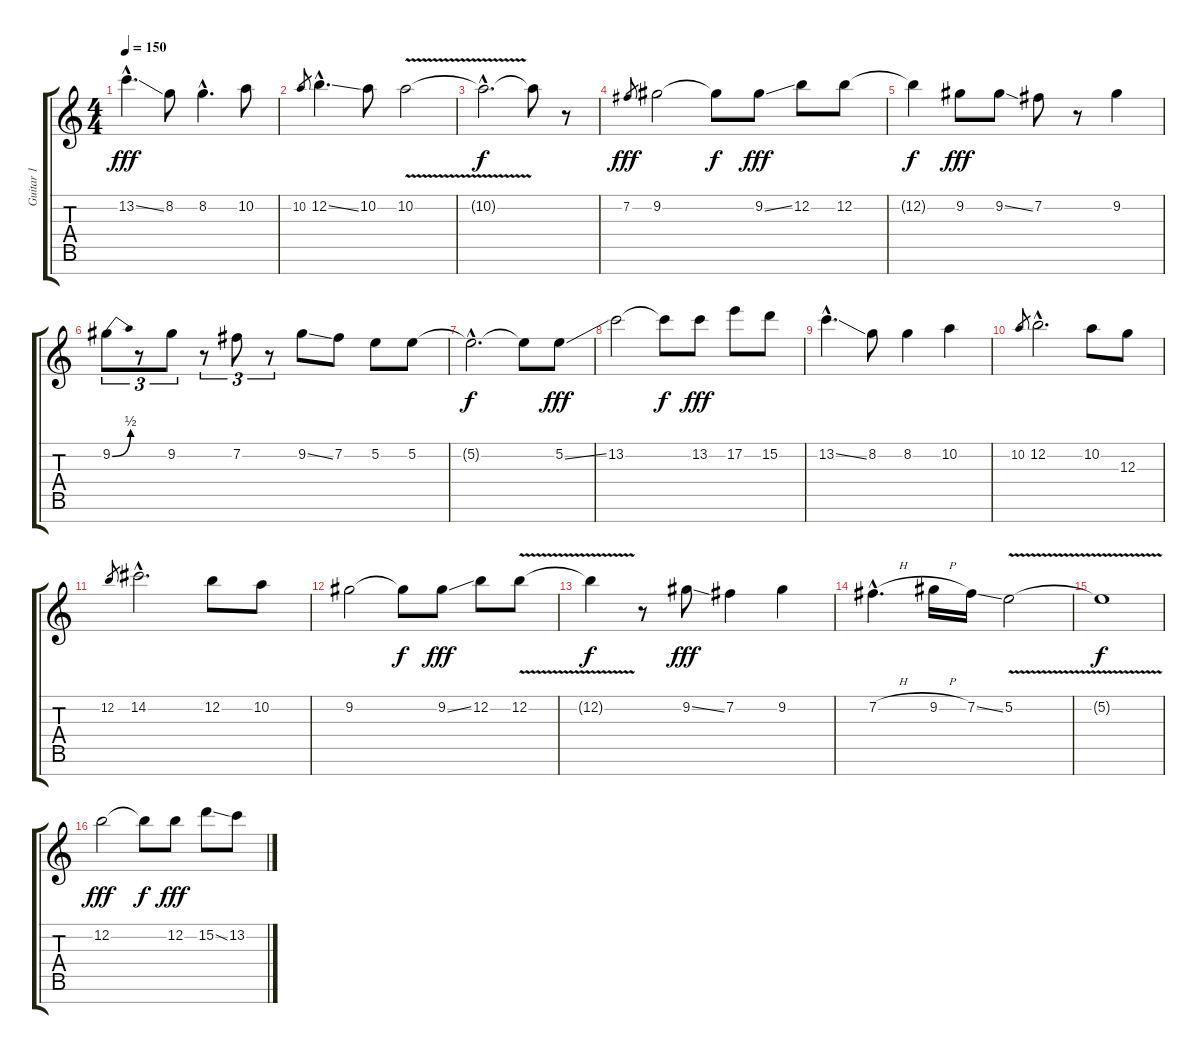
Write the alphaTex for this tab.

\track ("Guitar 1" "Guitar 1") {instrument distortionguitar}
\staff {score tabs}
\tuning (E4 B3 G3 D3 A2 E2 B1) {hide}
\ts (4 4)
\tempo 150
\clef g2
\ks c
13.2{ss hac}.4{d dy fff} 8.2.8 8.2{hac}.4{d} 10.2.8 |
10.2.8{gr} 12.2{ss hac}.4{d} 10.2.8 10.2{v}.2 |
10.2{hac t}.2{d dy f} 10.2{t}.8 r.8 |
7.2.8{gr dy fff} 9.2.2 9.2{t}.8{dy f} 9.2{ss}.8{dy fff} 12.2.8 12.2.8 |
12.2{t}.4{dy f} 9.2.8{dy fff} 9.2{ss}.8 7.2.8 r.8 9.2.4 |
9.2{be (bend 0 0 60 2)}.8{tu (3 2)} r.8{tu (3 2)} 9.2.8{tu (3 2)} r.8{tu (3 2)} 7.2.8{tu (3 2)} r.8{tu (3 2)} 9.2{ss}.8 7.2.8 5.2.8 5.2.8 |
5.2{hac t}.2{d dy f} 5.2{t}.8 5.2{ss}.8{dy fff} |
13.2.2 13.2{t}.8{dy f} 13.2.8{dy fff} 17.2.8 15.2.8 |
13.2{ss hac}.4{d} 8.2.8 8.2.4 10.2.4 |
10.2.8{gr} 12.2{hac}.2{d} 10.2.8 12.3.8 |
12.2.8{gr} 14.2{hac}.2{d} 12.2.8 10.2.8 |
9.2.2 9.2{t}.8{dy f} 9.2{ss}.8{dy fff} 12.2.8 12.2{v}.8 |
12.2{t}.4{dy f} r.8 9.2{ss}.8{dy fff} 7.2.4 9.2.4 |
7.2{h hac}.4{d} 9.2{h}.16 7.2{ss}.16 5.2{v}.2 |
5.2{t}.1{dy f} |
12.2.2{dy fff} 12.2{t}.8{dy f} 12.2.8{dy fff} 15.2{ss}.8 13.2.8
